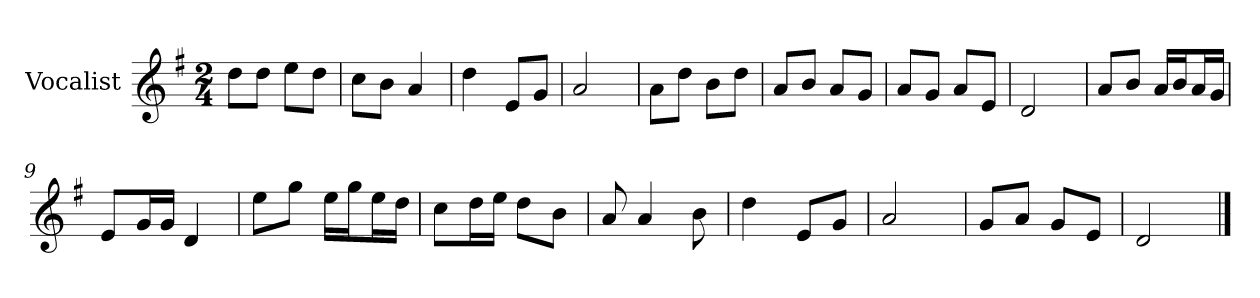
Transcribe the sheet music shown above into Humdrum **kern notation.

**kern
*part1
*staff1
*I"Vocalist
*k[f#]
*G:
*M2/4
=
8ddL
8ddJ
8eeL
8ddJ
=1
8ccL
8bJ
4a
=2
4dd
8eL
8gJ
=3
2a
=4
8aL
8ddJ
8bL
8ddJ
=5
8aL
8bJ
8aL
8gJ
=6
8aL
8gJ
8aL
8eJ
=7
2d
=8
8aL
8bJ
16aLL
16bJ
16aL
16gJJ
=9
8eL
16gL
16gJJ
4d
=10
8eeL
8ggJ
16eeLL
16ggJ
16eeL
16ddJJ
=11
8ccL
16ddL
16eeJJ
8ddL
8bJ
=12
8a
4a
8b
=13
4dd
8eL
8gJ
=14
2a
=15
8gL
8aJ
8gL
8eJ
=16
2d
==
*-
